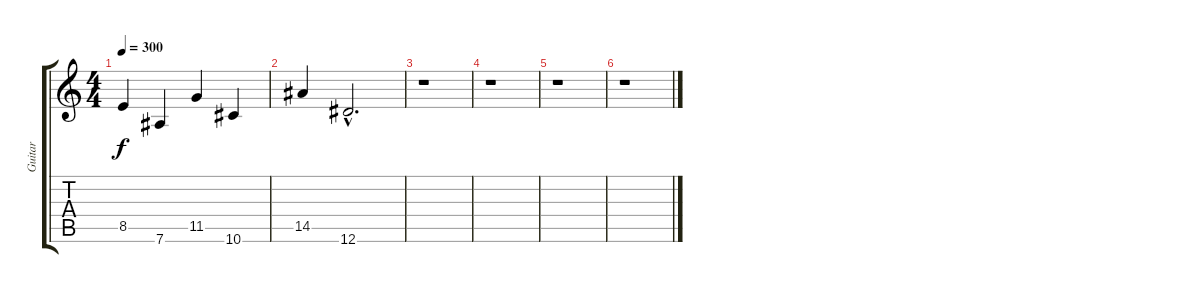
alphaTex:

\track ("Guitar" "Guitar") {instrument overdrivenguitar}
\staff {score tabs}
\tuning (Eb4 Bb3 Gb3 Db3 Ab2 Eb2) {hide}
\ts (4 4)
\tempo 300
\clef g2
\ks c
8.5.4{dy f} 7.6.4 11.5.4 10.6.4 |
14.5.4 12.6{hac}.2{d} |
r.1 |
r.1 |
r.1 |
r.1
